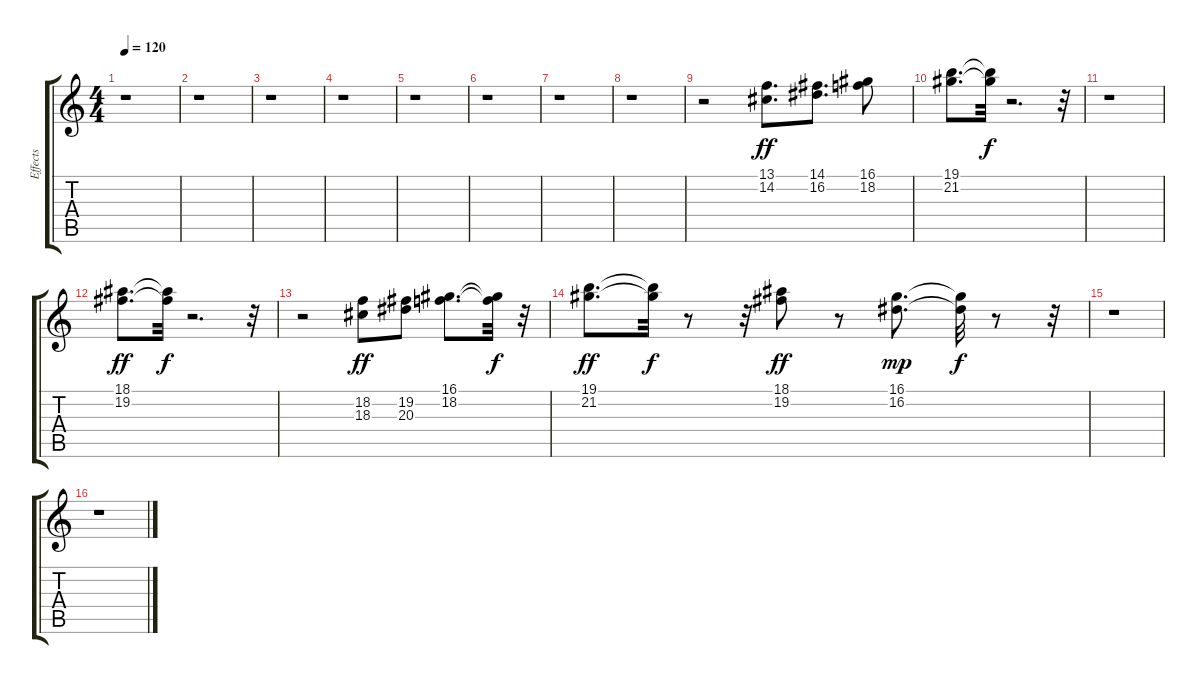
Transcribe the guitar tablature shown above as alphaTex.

\track ("Effects" "Effects") {instrument fx5brightness}
\staff {score tabs}
\tuning (E4 B3 G3 D3 A2 E2) {hide}
\ts (4 4)
\tempo 120
\clef g2
\ks c
r.1{dy ff} |
r.1 |
r.1 |
r.1 |
r.1 |
r.1 |
r.1 |
r.1 |
r.2 (13.1 14.2).8{d} (14.1 16.2).8{d} (16.1 18.2).8 |
(19.1 21.2).8{d} (19.1{t} 21.2{t}).32{dy f} r.2{d} r.32 |
r.1 |
(18.1 19.2).8{d dy ff} (18.1{t} 19.2{t}).32{dy f} r.2{d} r.32 |
r.2 (18.2 18.3).8{dy ff} (19.2 20.3).8 (16.1 18.2).8{d} (16.1{t} 18.2{t}).32{dy f} r.32 |
(19.1 21.2).8{d dy ff} (19.1{t} 21.2{t}).32{dy f} r.8 r.32 (18.1 19.2).8{dy ff} r.8 (16.1 16.2).8{d dy mp} (16.1{t} 16.2{t}).32{dy f} r.8 r.32 |
r.1 |
r.1
